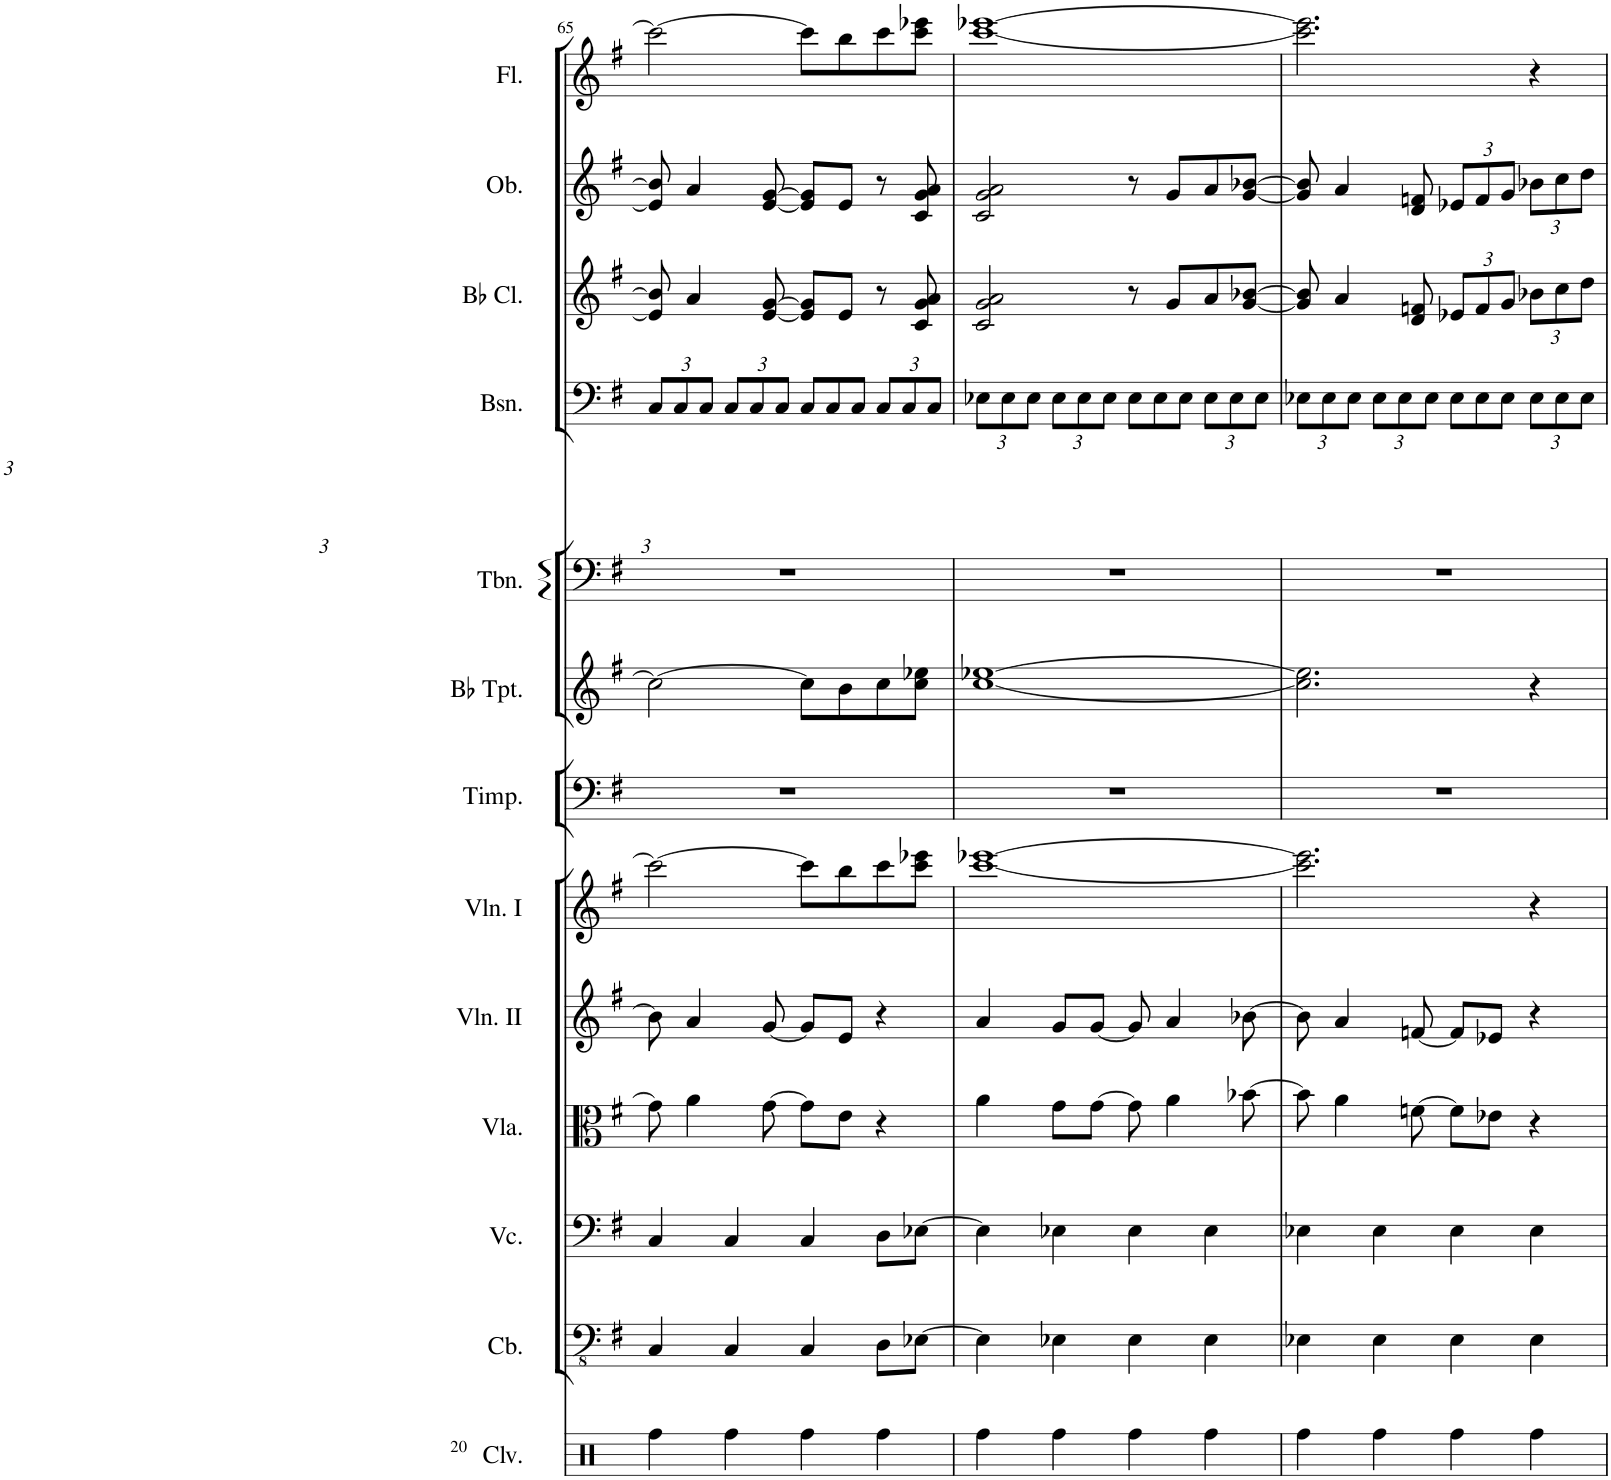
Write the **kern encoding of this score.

**kern	**kern	**kern	**kern	**kern	**kern	**kern	**kern	**kern	**kern	**kern	**kern	**kern
*part13	*part12	*part11	*part10	*part9	*part8	*part7	*part6	*part5	*part4	*part3	*part2	*part1
*staff13	*staff12	*staff11	*staff10	*staff9	*staff8	*staff7	*staff6	*staff5	*staff4	*staff3	*staff2	*staff1
*I"Tubular Bells	*I"Contrabasses	*I"Violoncellos	*I"Violas	*I"Violins II	*I"Violins I	*I"Timpani	*I"Trumpets in Bb	*I"Trombone	*I"Bassoons	*I"Clarinets in Bb	*I"Oboes	*I"Flutes
*I'Tu. Be.	*I'Cb.	*I'Vc.	*I'Vla.	*I'Vln. II	*I'Vln. I	*I'Timp.	*	*I'Tbn.	*I'Bsn.	*	*I'Ob.	*I'Fl.
!!LO:PB:g=z
*clefG2	*clefFv4	*clefF4	*clefC3	*clefG2	*clefG2	*clefF4	*clefG2	*clefF4	*clefF4	*clefG2	*clefG2	*clefG2
*	*ITrd7c12	*	*	*	*	*	*ITrd1c2	*	*	*ITrd1c2	*	*
*k[f#]	*k[f#]	*k[f#]	*k[f#]	*k[f#]	*k[f#]	*k[f#]	*k[f#]	*k[f#]	*k[f#]	*k[f#]	*k[f#]	*k[f#]
*M4/4	*M4/4	*M4/4	*M4/4	*M4/4	*M4/4	*M4/4	*M4/4	*M4/4	*M4/4	*M4/4	*M4/4	*M4/4
*	*	*	*	*	*	*	*	*	*Xbrackettup	*	*	*
=65	=65	=65	=65	=65	=65	=65	=65	=65	=65	=65	=65	=65
4bb\	4CC/	4C/	8g\]	8b\]	2ccc\_	1r	2cc\_	1r	12C/L	8e/] 8b/]	8e/] 8b/]	2ccc\_
.	.	.	.	.	.	.	.	.	12C/	.	.	.
.	.	.	4a\	4a/	.	.	.	.	.	4a/	4a/	.
.	.	.	.	.	.	.	.	.	12C/J	.	.	.
4bb\	4CC/	4C/	.	.	.	.	.	.	12C/L	.	.	.
.	.	.	.	.	.	.	.	.	12C/	.	.	.
.	.	.	[8g\	[8g/	.	.	.	.	.	[8e/ [8g/	[8e/ [8g/	.
.	.	.	.	.	.	.	.	.	12C/J	.	.	.
4bb\	4CC/	4C/	8g\L]	8g/L]	8ccc\L]	.	8cc\L]	.	12C/L	8e/] 8g/]L	8e/] 8g/]L	8ccc\L]
.	.	.	.	.	.	.	.	.	12C/	.	.	.
.	.	.	8e\J	8e/J	8bb\	.	8b\	.	.	8e/J	8e/J	8bb\
.	.	.	.	.	.	.	.	.	12C/J	.	.	.
4bb\	8DD\L	8D\L	4r	4r	8ccc\	.	8cc\	.	12C/L	8r	8r	8ccc\
.	.	.	.	.	.	.	.	.	12C/	.	.	.
.	[8EE-X\J	[8E-X\J	.	.	8ccc\ 8eee-X\J	.	8cc\ 8ee-X\J	.	.	8c/ 8g/ 8a/	8c/ 8g/ 8a/	8ccc\ 8eee-X\J
.	.	.	.	.	.	.	.	.	12C/J	.	.	.
=66	=66	=66	=66	=66	=66	=66	=66	=66	=66	=66	=66	=66
4bb\	4EE-\]	4E-\]	4a\	4a/	[1ccc [1eee-X	1r	[1cc [1ee-X	1r	12E-X\L	2c/ 2g/ 2a/	2c/ 2g/ 2a/	[1ccc [1eee-X
.	.	.	.	.	.	.	.	.	12E-\	.	.	.
.	.	.	.	.	.	.	.	.	12E-\J	.	.	.
4bb\	4EE-X\	4E-X\	8g\L	8g/L	.	.	.	.	12E-\L	.	.	.
.	.	.	.	.	.	.	.	.	12E-\	.	.	.
.	.	.	[8g\J	[8g/J	.	.	.	.	.	.	.	.
.	.	.	.	.	.	.	.	.	12E-\J	.	.	.
4bb\	4EE-\	4E-\	8g\]	8g/]	.	.	.	.	12E-\L	8r	8r	.
.	.	.	.	.	.	.	.	.	12E-\	.	.	.
.	.	.	4a\	4a/	.	.	.	.	.	8g/L	8g/L	.
.	.	.	.	.	.	.	.	.	12E-\J	.	.	.
4bb\	4EE-\	4E-\	.	.	.	.	.	.	12E-\L	8a/	8a/	.
.	.	.	.	.	.	.	.	.	12E-\	.	.	.
.	.	.	[8b-X\	[8b-X\	.	.	.	.	.	[8g/ [8b-X/J	[8g/ [8b-X/J	.
.	.	.	.	.	.	.	.	.	12E-\J	.	.	.
=67	=67	=67	=67	=67	=67	=67	=67	=67	=67	=67	=67	=67
4bb\	4EE-X\	4E-X\	8b-\]	8b-\]	2.ccc\] 2.eee-\]	1r	2.cc\] 2.ee-\]	1r	12E-X\L	8g/] 8b-/]	8g/] 8b-/]	2.ccc\] 2.eee-\]
.	.	.	.	.	.	.	.	.	12E-\	.	.	.
.	.	.	4a\	4a/	.	.	.	.	.	4a/	4a/	.
.	.	.	.	.	.	.	.	.	12E-\J	.	.	.
4bb\	4EE-\	4E-\	.	.	.	.	.	.	12E-\L	.	.	.
.	.	.	.	.	.	.	.	.	12E-\	.	.	.
.	.	.	[8fn\	[8fn/	.	.	.	.	.	8d/ 8fn/	8d/ 8fn/	.
.	.	.	.	.	.	.	.	.	12E-\J	.	.	.
*	*	*	*	*	*	*	*	*	*	*Xbrackettup	*Xbrackettup	*
4bb\	4EE-\	4E-\	8f\L]	8f/L]	.	.	.	.	12E-\L	12e-X/L	12e-X/L	.
.	.	.	.	.	.	.	.	.	12E-\	12f/	12f/	.
.	.	.	8e-X\J	8e-X/J	.	.	.	.	.	.	.	.
.	.	.	.	.	.	.	.	.	12E-\J	12g/J	12g/J	.
4bb\	4EE-\	4E-\	4r	4r	4r	.	4r	.	12E-\L	12b-X\L	12b-X\L	4r
.	.	.	.	.	.	.	.	.	12E-\	12cc\	12cc\	.
.	.	.	.	.	.	.	.	.	12E-\J	12dd\J	12dd\J	.
=	=	=	=	=	=	=	=	=	=	=	=	=
*-	*-	*-	*-	*-	*-	*-	*-	*-	*-	*-	*-	*-
